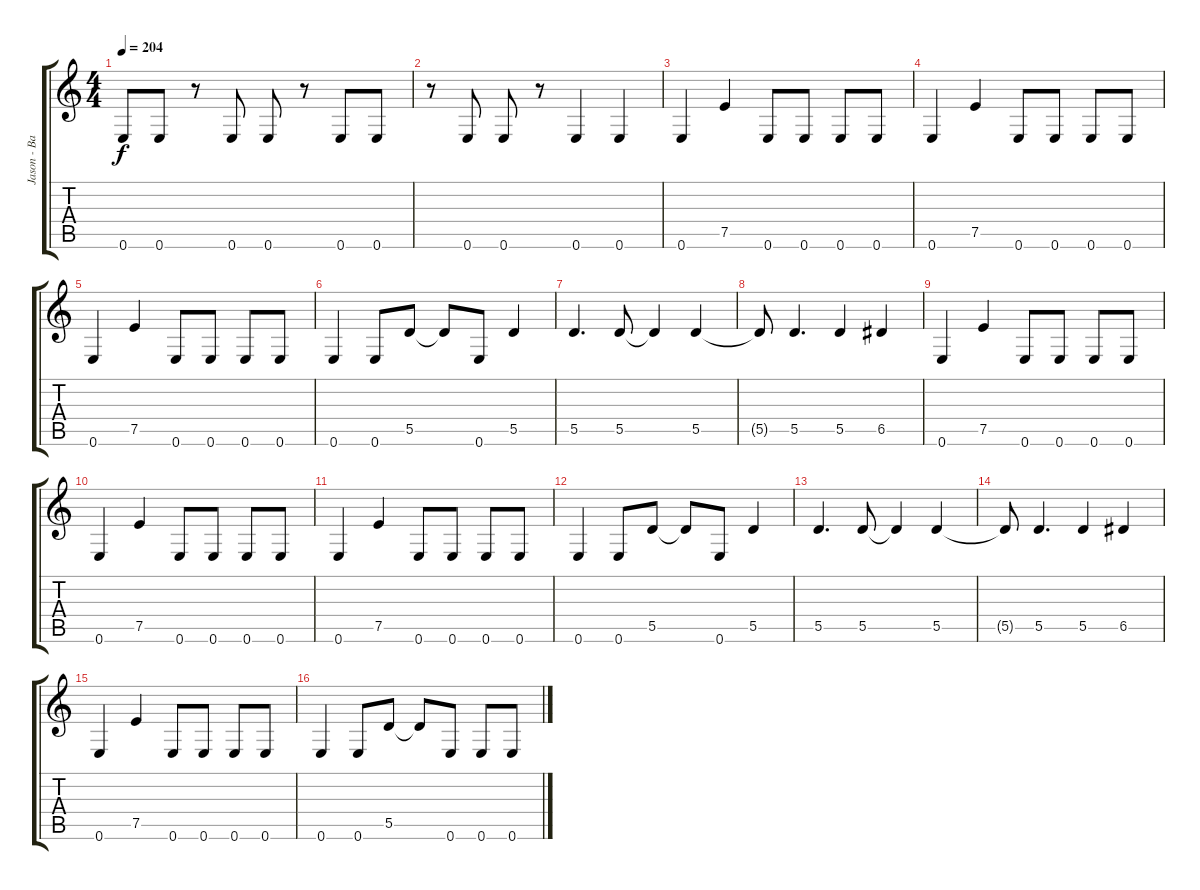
\track ("Jason - Bass" "Jason - Ba") {instrument electricbasspick}
\staff {score tabs}
\tuning (E4 B3 G3 D3 A2 E2) {hide}
\ts (4 4)
\tempo 204
\clef g2
\ks c
0.6.8{dy f} 0.6.8 r.8 0.6.8 0.6.8 r.8 0.6.8 0.6.8 |
r.8 0.6.8 0.6.8 r.8 0.6.4 0.6.4 |
0.6.4 7.5.4 0.6.8 0.6.8 0.6.8 0.6.8 |
0.6.4 7.5.4 0.6.8 0.6.8 0.6.8 0.6.8 |
0.6.4 7.5.4 0.6.8 0.6.8 0.6.8 0.6.8 |
0.6.4 0.6.8 5.5.8 5.5{t}.8 0.6.8 5.5.4 |
5.5.4{d} 5.5.8 5.5{t}.4 5.5.4 |
5.5{t}.8 5.5.4{d} 5.5.4 6.5.4 |
0.6.4 7.5.4 0.6.8 0.6.8 0.6.8 0.6.8 |
0.6.4 7.5.4 0.6.8 0.6.8 0.6.8 0.6.8 |
0.6.4 7.5.4 0.6.8 0.6.8 0.6.8 0.6.8 |
0.6.4 0.6.8 5.5.8 5.5{t}.8 0.6.8 5.5.4 |
5.5.4{d} 5.5.8 5.5{t}.4 5.5.4 |
5.5{t}.8 5.5.4{d} 5.5.4 6.5.4 |
0.6.4 7.5.4 0.6.8 0.6.8 0.6.8 0.6.8 |
0.6.4 0.6.8 5.5.8 5.5{t}.8 0.6.8 0.6.8 0.6.8
